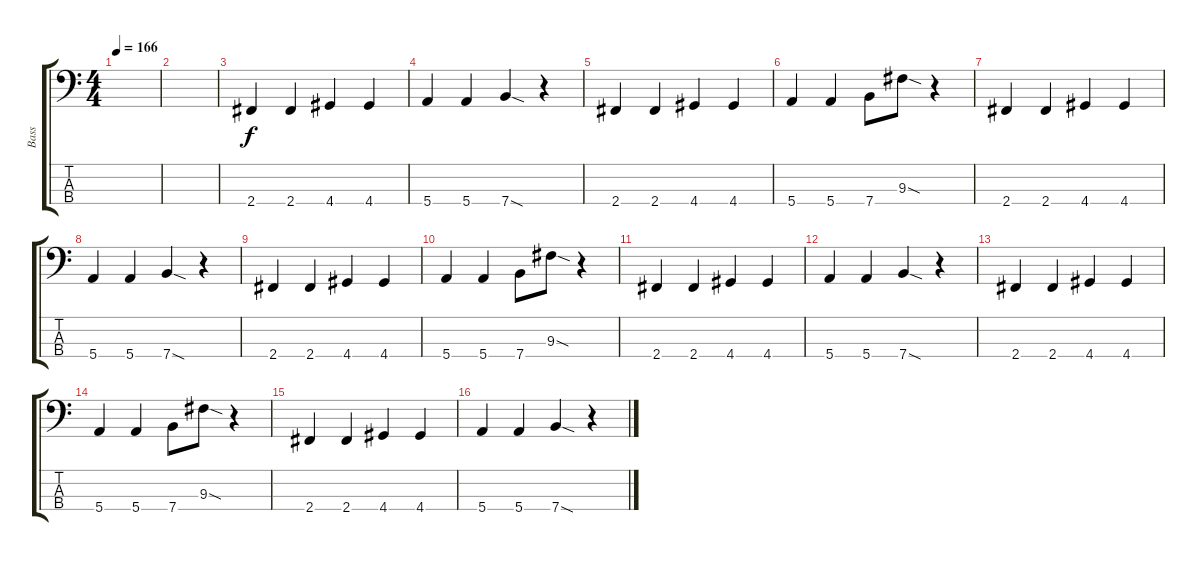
\track ("Bass" "Bass") {instrument electricbassfinger}
\staff {score tabs}
\tuning (G2 D2 A1 E1) {hide}
\ts (4 4)
\tempo 166
\clef f4
\ks c
|
|
2.4.4 2.4.4 4.4.4 4.4.4 |
5.4.4 5.4.4 7.4{sod}.4 r.4 |
2.4.4 2.4.4 4.4.4 4.4.4 |
5.4.4 5.4.4 7.4.8 9.3{sod}.8 r.4 |
2.4.4 2.4.4 4.4.4 4.4.4 |
5.4.4 5.4.4 7.4{sod}.4 r.4 |
2.4.4 2.4.4 4.4.4 4.4.4 |
5.4.4 5.4.4 7.4.8 9.3{sod}.8 r.4 |
2.4.4 2.4.4 4.4.4 4.4.4 |
5.4.4 5.4.4 7.4{sod}.4 r.4 |
2.4.4 2.4.4 4.4.4 4.4.4 |
5.4.4 5.4.4 7.4.8 9.3{sod}.8 r.4 |
2.4.4 2.4.4 4.4.4 4.4.4 |
5.4.4 5.4.4 7.4{sod}.4 r.4
